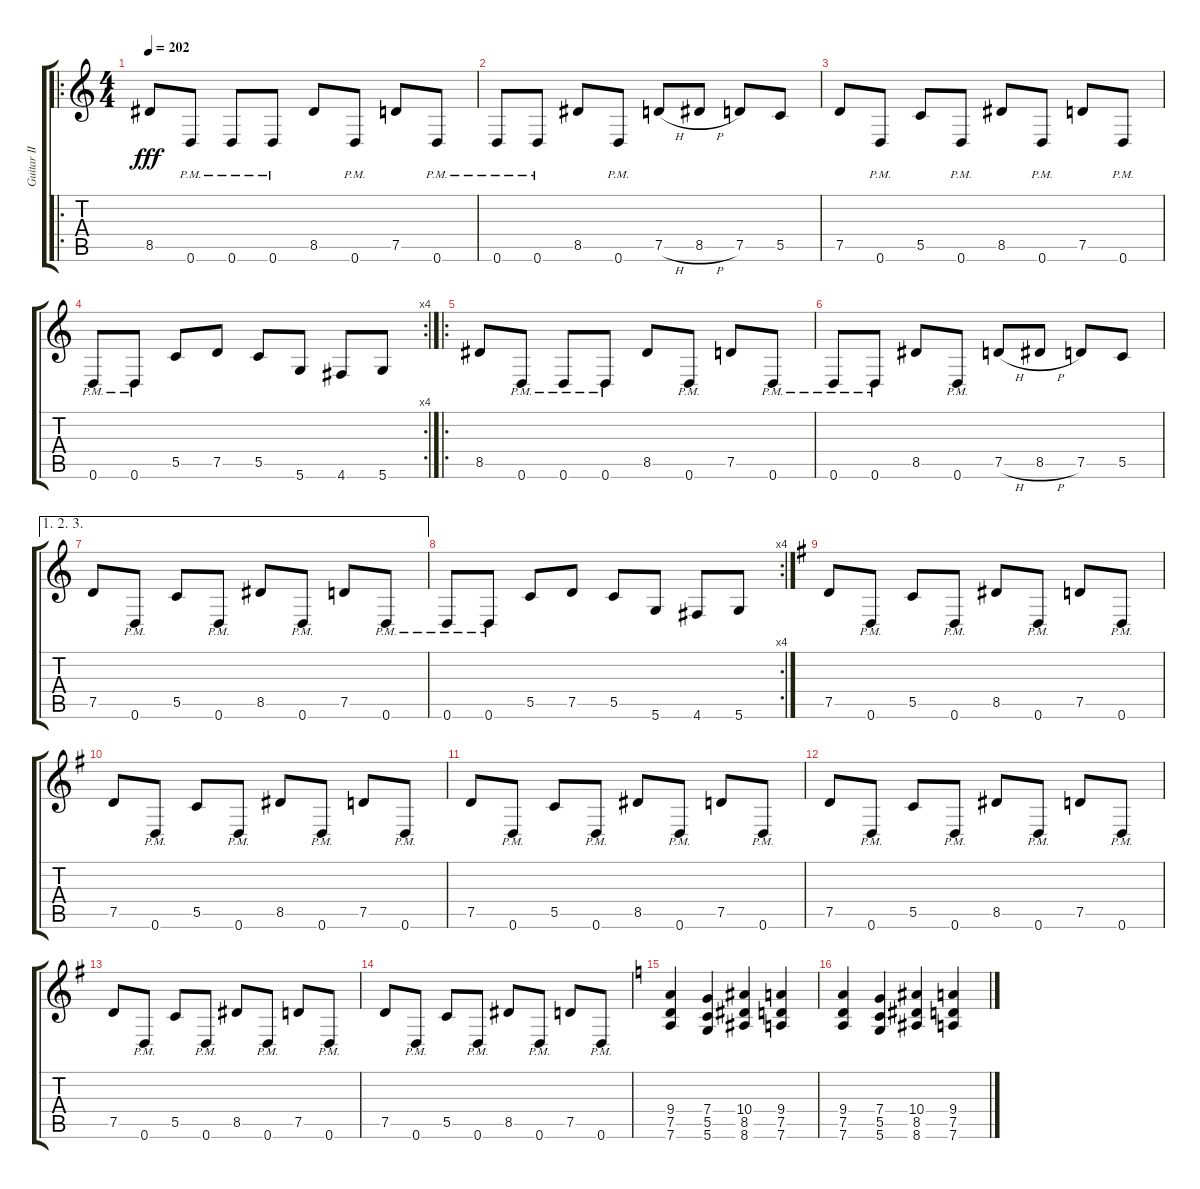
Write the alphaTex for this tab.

\track ("Guitar II" "Guitar II") {instrument distortionguitar}
\staff {score tabs}
\tuning (D4 A3 F3 C3 G2 D2) {hide}
\ro
\ts (4 4)
\tempo 202
\clef g2
\ks c
8.5.8{dy fff} 0.6{pm}.8 0.6{pm}.8 0.6{pm}.8 8.5.8 0.6{pm}.8 7.5.8 0.6{pm}.8 |
0.6{pm}.8 0.6{pm}.8 8.5.8 0.6{pm}.8 7.5{h}.8 8.5{h}.8 7.5.8 5.5.8 |
7.5.8 0.6{pm}.8 5.5.8 0.6{pm}.8 8.5.8 0.6{pm}.8 7.5.8 0.6{pm}.8 |
\rc 4
0.6{pm}.8 0.6{pm}.8 5.5.8 7.5.8 5.5.8 5.6.8 4.6.8 5.6.8 |
\ro
8.5.8 0.6{pm}.8 0.6{pm}.8 0.6{pm}.8 8.5.8 0.6{pm}.8 7.5.8 0.6{pm}.8 |
0.6{pm}.8 0.6{pm}.8 8.5.8 0.6{pm}.8 7.5{h}.8 8.5{h}.8 7.5.8 5.5.8 |
\ae (1 2 3)
7.5.8 0.6{pm}.8 5.5.8 0.6{pm}.8 8.5.8 0.6{pm}.8 7.5.8 0.6{pm}.8 |
\rc 4
0.6{pm}.8 0.6{pm}.8 5.5.8 7.5.8 5.5.8 5.6.8 4.6.8 5.6.8 |
\ks g
7.5.8 0.6{pm}.8 5.5.8 0.6{pm}.8 8.5.8 0.6{pm}.8 7.5.8 0.6{pm}.8 |
7.5.8 0.6{pm}.8 5.5.8 0.6{pm}.8 8.5.8 0.6{pm}.8 7.5.8 0.6{pm}.8 |
7.5.8 0.6{pm}.8 5.5.8 0.6{pm}.8 8.5.8 0.6{pm}.8 7.5.8 0.6{pm}.8 |
7.5.8 0.6{pm}.8 5.5.8 0.6{pm}.8 8.5.8 0.6{pm}.8 7.5.8 0.6{pm}.8 |
7.5.8 0.6{pm}.8 5.5.8 0.6{pm}.8 8.5.8 0.6{pm}.8 7.5.8 0.6{pm}.8 |
7.5.8 0.6{pm}.8 5.5.8 0.6{pm}.8 8.5.8 0.6{pm}.8 7.5.8 0.6{pm}.8 |
\ks c
(9.4 7.5 7.6).4 (7.4 5.5 5.6).4 (10.4 8.5 8.6).4 (9.4 7.5 7.6).4 |
(9.4 7.5 7.6).4 (7.4 5.5 5.6).4 (10.4 8.5 8.6).4 (9.4 7.5 7.6).4
